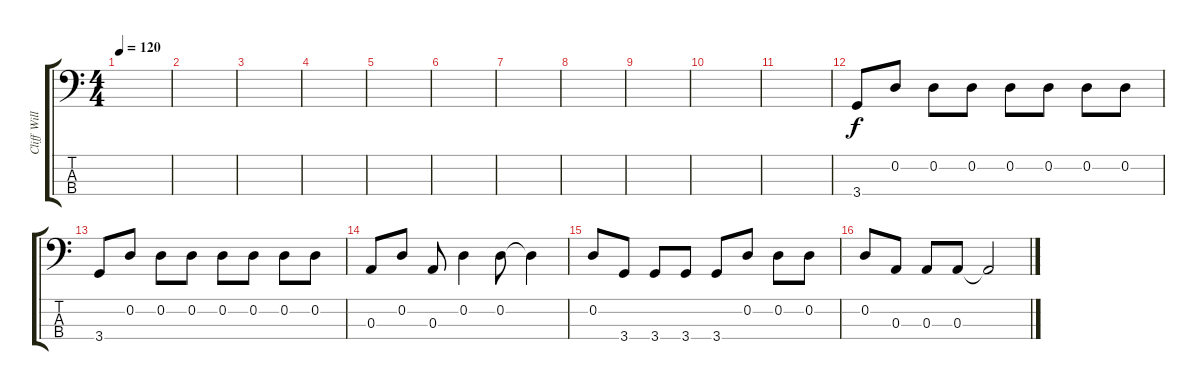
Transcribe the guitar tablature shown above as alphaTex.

\track ("Cliff Williams (Bass)" "Cliff Will") {instrument electricbassfinger}
\staff {score tabs}
\tuning (G2 D2 A1 E1) {hide}
\ts (4 4)
\tempo 120
\clef f4
\ks c
|
|
|
|
|
|
|
|
|
|
|
3.4.8 0.2.8 0.2.8 0.2.8 0.2.8 0.2.8 0.2.8 0.2.8 |
3.4.8 0.2.8 0.2.8 0.2.8 0.2.8 0.2.8 0.2.8 0.2.8 |
0.3.8 0.2.8 0.3.8 0.2.4 0.2.8 0.2{t}.4 |
0.2.8 3.4.8 3.4.8 3.4.8 3.4.8 0.2.8 0.2.8 0.2.8 |
0.2.8 0.3.8 0.3.8 0.3.8 0.3{t}.2
